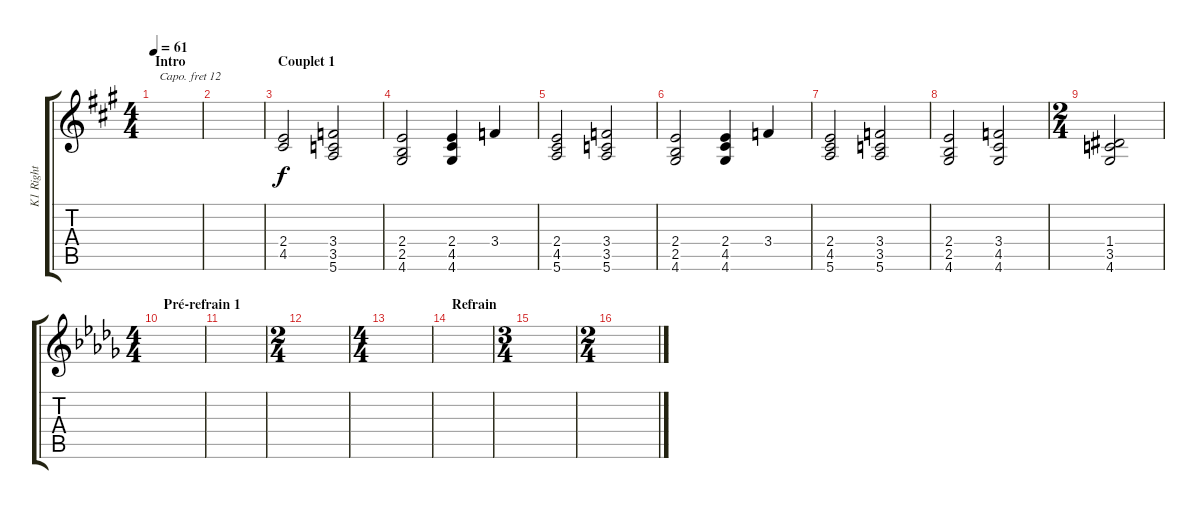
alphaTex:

\track ("K1 Right" "K1 Right") {instrument pad5bowed}
\staff {score tabs}
\capo 12
\tuning (E4 B3 G3 D3 A2 E2) {hide}
\ts (4 4)
\section ("" "Intro")
\tempo 61
\clef g2
\ks a
|
|
\section ("" "Couplet 1")
(2.4 4.5).2 (3.4 3.5 5.6).2 |
(2.4 2.5 4.6).2 (2.4 4.5 4.6).4 3.4.4 |
(2.4 4.5 5.6).2 (3.4 3.5 5.6).2 |
(2.4 2.5 4.6).2 (2.4 4.5 4.6).4 3.4.4 |
(2.4 4.5 5.6).2 (3.4 3.5 5.6).2 |
(2.4 2.5 4.6).2 (3.4 4.5 4.6).2 |
\ts (2 4)
(1.4 3.5 4.6).2 |
\ts (4 4)
\section ("" "Pré-refrain 1")
\ks db
|
|
\ts (2 4)
|
\ts (4 4)
|
\section ("" "Refrain")
|
\ts (3 4)
|
\ts (2 4)
